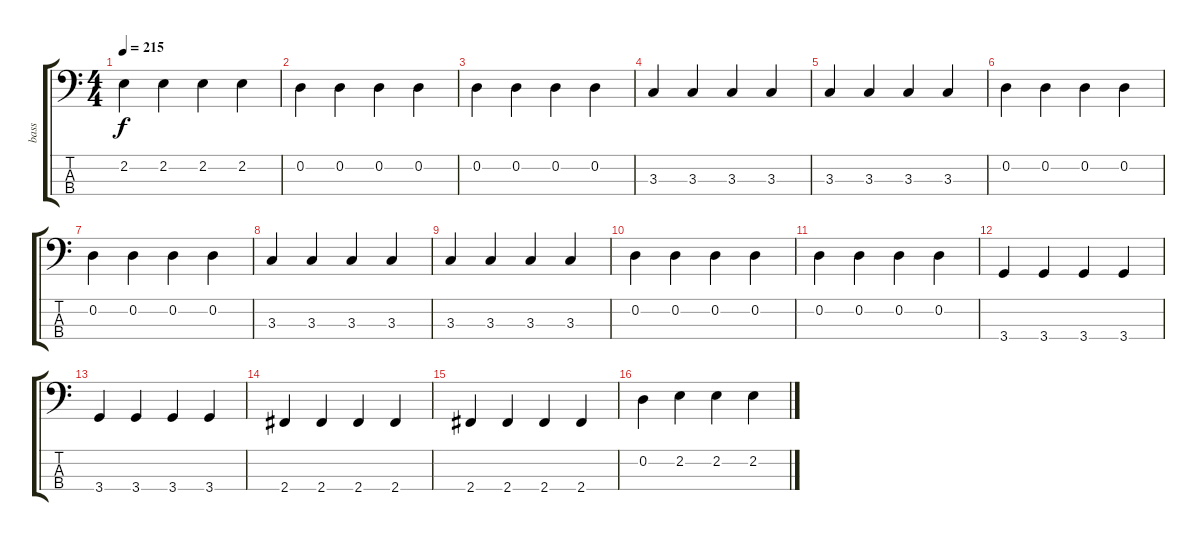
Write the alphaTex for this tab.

\track ("bass" "bass") {instrument slapbass1}
\staff {score tabs}
\tuning (G2 D2 A1 E1) {hide}
\ts (4 4)
\tempo 215
\clef f4
\ks c
2.2.4{dy f} 2.2.4 2.2.4 2.2.4 |
0.2.4 0.2.4 0.2.4 0.2.4 |
0.2.4 0.2.4 0.2.4 0.2.4 |
3.3.4 3.3.4 3.3.4 3.3.4 |
3.3.4 3.3.4 3.3.4 3.3.4 |
0.2.4 0.2.4 0.2.4 0.2.4 |
0.2.4 0.2.4 0.2.4 0.2.4 |
3.3.4 3.3.4 3.3.4 3.3.4 |
3.3.4 3.3.4 3.3.4 3.3.4 |
0.2.4 0.2.4 0.2.4 0.2.4 |
0.2.4 0.2.4 0.2.4 0.2.4 |
3.4.4 3.4.4 3.4.4 3.4.4 |
3.4.4 3.4.4 3.4.4 3.4.4 |
2.4.4 2.4.4 2.4.4 2.4.4 |
2.4.4 2.4.4 2.4.4 2.4.4 |
0.2.4 2.2.4 2.2.4 2.2.4
